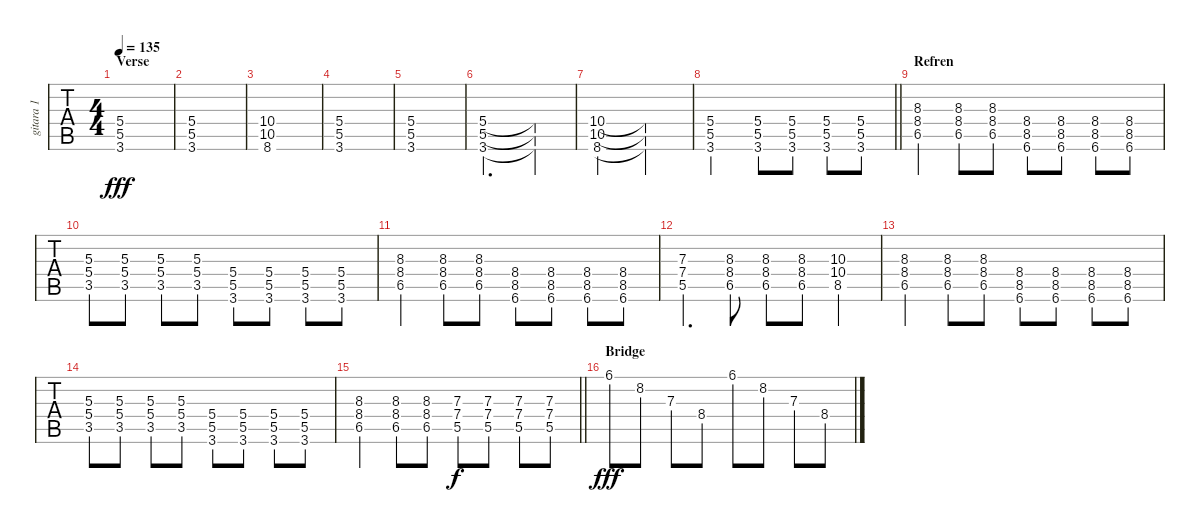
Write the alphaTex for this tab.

\track ("gitara 1" "gitara 1") {instrument distortionguitar}
\staff {tabs}
\tuning (E4 B3 G3 D3 A2 E2) {hide}
\ts (4 4)
\section ("" "Verse")
\tempo 135
\clef g2
\ks c
(5.4 5.5 3.6).1{dy fff} |
(5.4 5.5 3.6).1 |
(10.4 10.5 8.6).1 |
(5.4 5.5 3.6).1 |
(5.4 5.5 3.6).1 |
(5.4 5.5 3.6).2{d} (5.4{t} 5.5{t} 3.6{t}).4 |
(10.4 10.5 8.6).2 (10.4{t} 10.5{t} 8.6{t}).2 |
\barLineRight lightlight
(5.4 5.5 3.6).2 (5.4 5.5 3.6).8 (5.4 5.5 3.6).8 (5.4 5.5 3.6).8 (5.4 5.5 3.6).8 |
\section ("" "Refren")
(8.3 8.4 6.5).4 (8.3 8.4 6.5).8 (8.3 8.4 6.5).8 (8.4 8.5 6.6).8 (8.4 8.5 6.6).8 (8.4 8.5 6.6).8 (8.4 8.5 6.6).8 |
(5.3 5.4 3.5).8 (5.3 5.4 3.5).8 (5.3 5.4 3.5).8 (5.3 5.4 3.5).8 (5.4 5.5 3.6).8 (5.4 5.5 3.6).8 (5.4 5.5 3.6).8 (5.4 5.5 3.6).8 |
(8.3 8.4 6.5).4 (8.3 8.4 6.5).8 (8.3 8.4 6.5).8 (8.4 8.5 6.6).8 (8.4 8.5 6.6).8 (8.4 8.5 6.6).8 (8.4 8.5 6.6).8 |
(7.3 7.4 5.5).4{d} (8.3 8.4 6.5).8 (8.3 8.4 6.5).8 (8.3 8.4 6.5).8 (10.3 10.4 8.5).4 |
(8.3 8.4 6.5).4 (8.3 8.4 6.5).8 (8.3 8.4 6.5).8 (8.4 8.5 6.6).8 (8.4 8.5 6.6).8 (8.4 8.5 6.6).8 (8.4 8.5 6.6).8 |
(5.3 5.4 3.5).8 (5.3 5.4 3.5).8 (5.3 5.4 3.5).8 (5.3 5.4 3.5).8 (5.4 5.5 3.6).8 (5.4 5.5 3.6).8 (5.4 5.5 3.6).8 (5.4 5.5 3.6).8 |
\barLineRight lightlight
(8.3 8.4 6.5).4 (8.3 8.4 6.5).8 (8.3 8.4 6.5).8 (7.3 7.4 5.5).8{dy f} (7.3 7.4 5.5).8 (7.3 7.4 5.5).8 (7.3 7.4 5.5).8 |
\section ("" "Bridge")
6.1.8{dy fff instrument distortionguitar} 8.2.8 7.3.8 8.4.8 6.1.8 8.2.8 7.3.8 8.4.8
